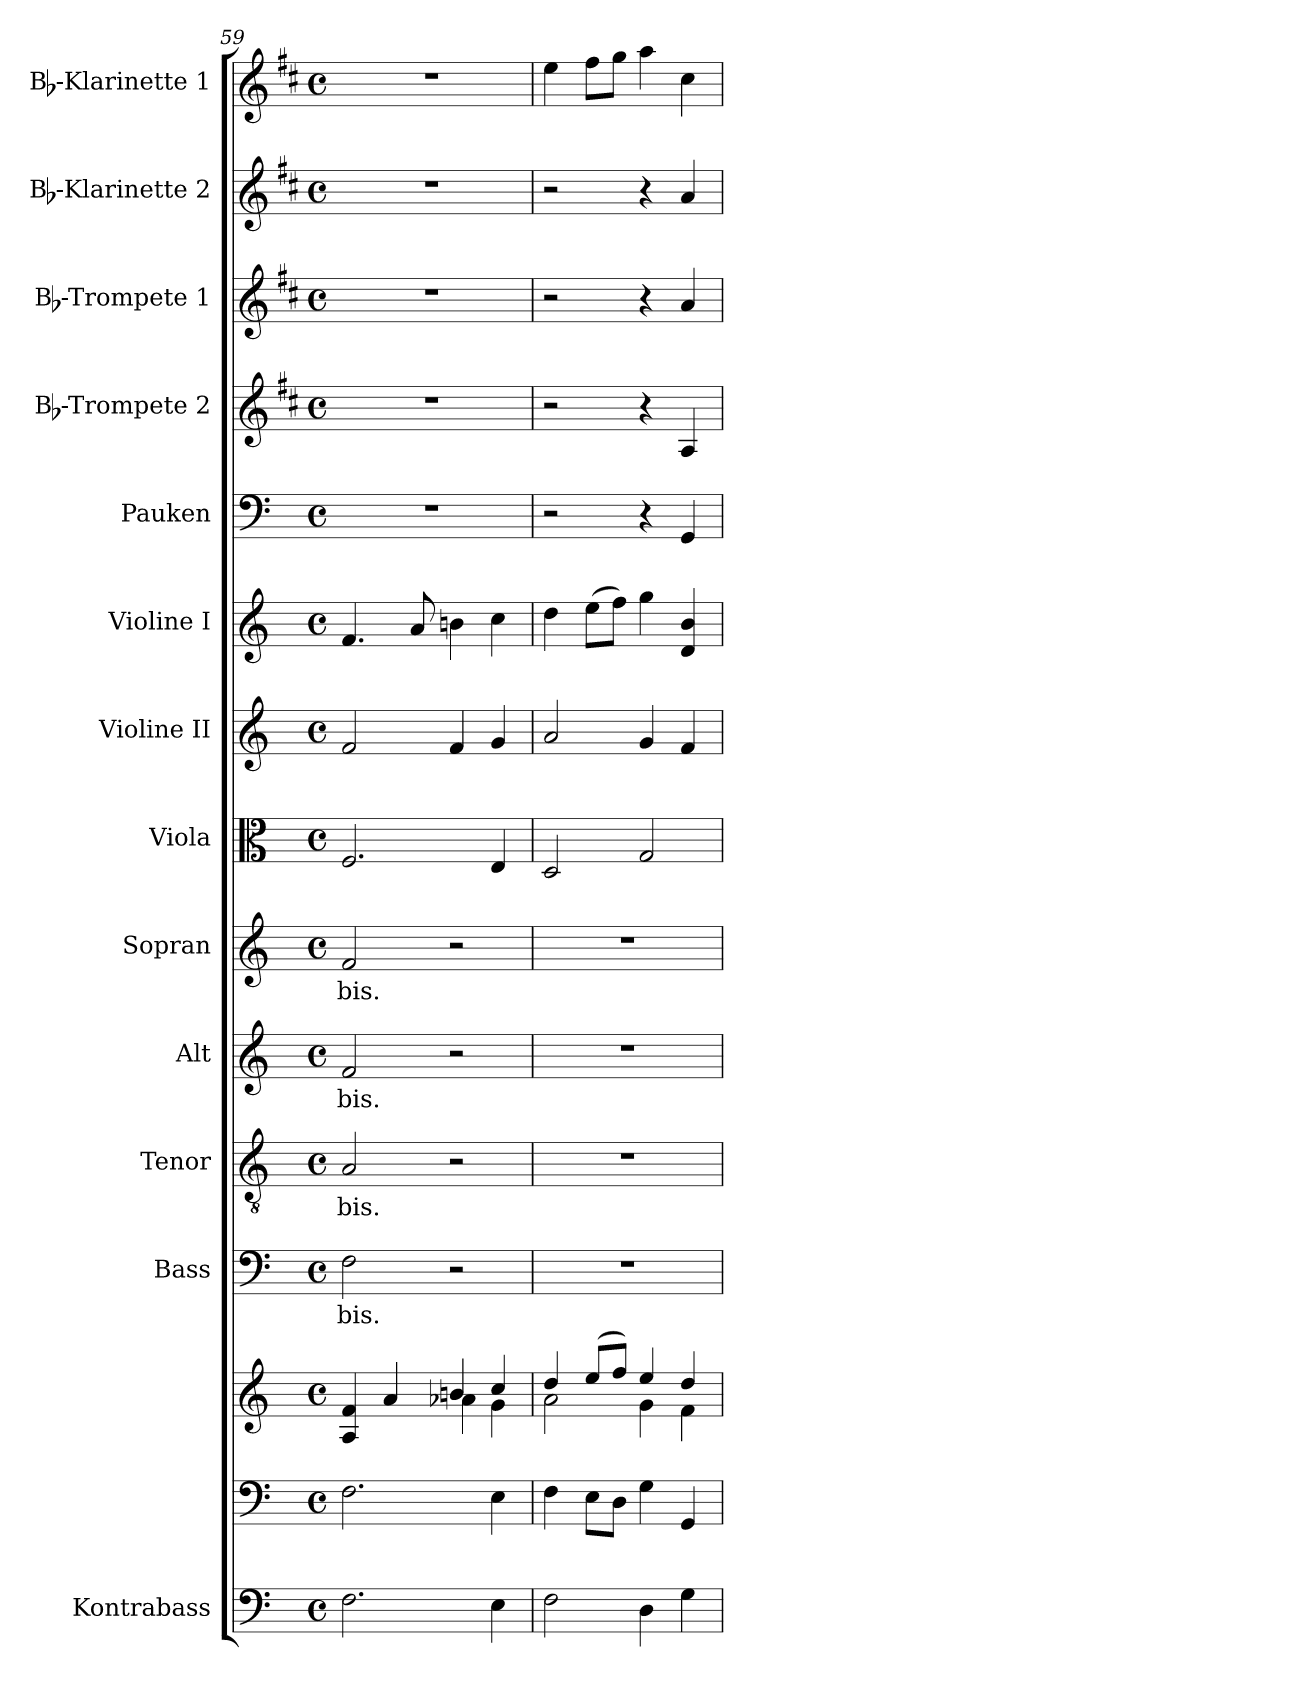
**kern	**kern	**kern	**kern	**text	**kern	**text	**kern	**text	**kern	**text	**kern	**kern	**kern	**kern	**kern	**kern	**kern	**kern
*part14	*part13	*part13	*part12	*part12	*part11	*part11	*part10	*part10	*part9	*part9	*part8	*part7	*part6	*part5	*part4	*part3	*part2	*part1
*staff15	*staff14	*staff13	*staff12	*staff12	*staff11	*staff11	*staff10	*staff10	*staff9	*staff9	*staff8	*staff7	*staff6	*staff5	*staff4	*staff3	*staff2	*staff1
*I"Kontrabass	*	*	*I"Bass	*	*I"Tenor	*	*I"Alt	*	*I"Sopran	*	*I"Viola	*I"Violine II	*I"Violine I	*I"Pauken	*I"Bb-Trompete 2	*I"Bb-Trompete 1	*I"Bb-Klarinette 2	*I"Bb-Klarinette 1
*I'Kb.	*	*	*I'B.	*	*I'T.	*	*I'A.	*	*I'S.	*	*I'Vla.	*I'Vl. II	*I'Vl. I	*I'Pk.	*I'Bb Trp. 2	*I'Bb Trp. 1	*I'Bb Kl. 2	*I'Bb Kl. 1
!!LO:PB:g=z
*clefF4	*clefF4	*clefG2	*clefF4	*	*clefGv2	*	*clefG2	*	*clefG2	*	*clefC3	*clefG2	*clefG2	*clefF4	*clefG2	*clefG2	*clefG2	*clefG2
*ITrd7c12	*	*	*	*	*	*	*	*	*	*	*	*	*	*	*ITrd1c2	*ITrd1c2	*ITrd1c2	*ITrd1c2
*k[]	*k[]	*k[]	*k[]	*	*k[]	*	*k[]	*	*k[]	*	*k[]	*k[]	*k[]	*k[]	*k[]	*k[]	*k[]	*k[]
*C:	*C:	*C:	*C:	*	*C:	*	*C:	*	*C:	*	*C:	*C:	*C:	*C:	*C:	*C:	*C:	*C:
*M4/4	*M4/4	*M4/4	*M4/4	*	*M4/4	*	*M4/4	*	*M4/4	*	*M4/4	*M4/4	*M4/4	*M4/4	*M4/4	*M4/4	*M4/4	*M4/4
*met(c)	*met(c)	*met(c)	*met(c)	*	*met(c)	*	*met(c)	*	*met(c)	*	*met(c)	*met(c)	*met(c)	*met(c)	*met(c)	*met(c)	*met(c)	*met(c)
=59	=59	=59	=59	=59	=59	=59	=59	=59	=59	=59	=59	=59	=59	=59	=59	=59	=59	=59
*	*	*^	*	*	*	*	*	*	*	*	*	*	*	*	*	*	*	*
!	!	!	!	!	!LO:LY:b	!	!LO:LY:b	!	!LO:LY:b	!	!LO:LY:b	!	!	!	!	!	!	!	!
2.FF\	2.F\	4A/ 4f/	2ryy	2F\	-bis.	2A/	-bis.	2f/	-bis.	2f/	-bis.	2.F/	2f/	4.f/	1r	1r	1r	1r	1r
.	.	4a/	.	.	.	.	.	.	.	.	.	.	.	.	.	.	.	.	.
.	.	.	.	.	.	.	.	.	.	.	.	.	.	8a/	.	.	.	.	.
.	.	4bn/	4a-X\	2r	.	2r	.	2r	.	2r	.	.	4f/	4bn\	.	.	.	.	.
4EE\	4E\	4cc/	4g\	.	.	.	.	.	.	.	.	4E/	4g/	4cc\	.	.	.	.	.
=60	=60	=60	=60	=60	=60	=60	=60	=60	=60	=60	=60	=60	=60	=60	=60	=60	=60	=60	=60
2FF\	4F\	4dd/	2a\	1r	.	1r	.	1r	.	1r	.	2D/	2a/	4dd\	2r	2r	2r	2r	4dd\
.	8E\L	(>8ee/L	.	.	.	.	.	.	.	.	.	.	.	(>8ee\L	.	.	.	.	8ee\L
.	8D\J	8ff/J)	.	.	.	.	.	.	.	.	.	.	.	8ff\J)	.	.	.	.	8ff\J
4DD\	4G\	4ee/	4g\	.	.	.	.	.	.	.	.	2G/	4g/	4gg\	4r	4r	4r	4r	4gg\
4GG\	4GG/	4dd/	4f\	.	.	.	.	.	.	.	.	.	4f/	4d/ 4b/	4GG/	4G/	4g/	4g/	4b\
*	*	*v	*v	*	*	*	*	*	*	*	*	*	*	*	*	*	*	*	*
=	=	=	=	=	=	=	=	=	=	=	=	=	=	=	=	=	=	=
*-	*-	*-	*-	*-	*-	*-	*-	*-	*-	*-	*-	*-	*-	*-	*-	*-	*-	*-
